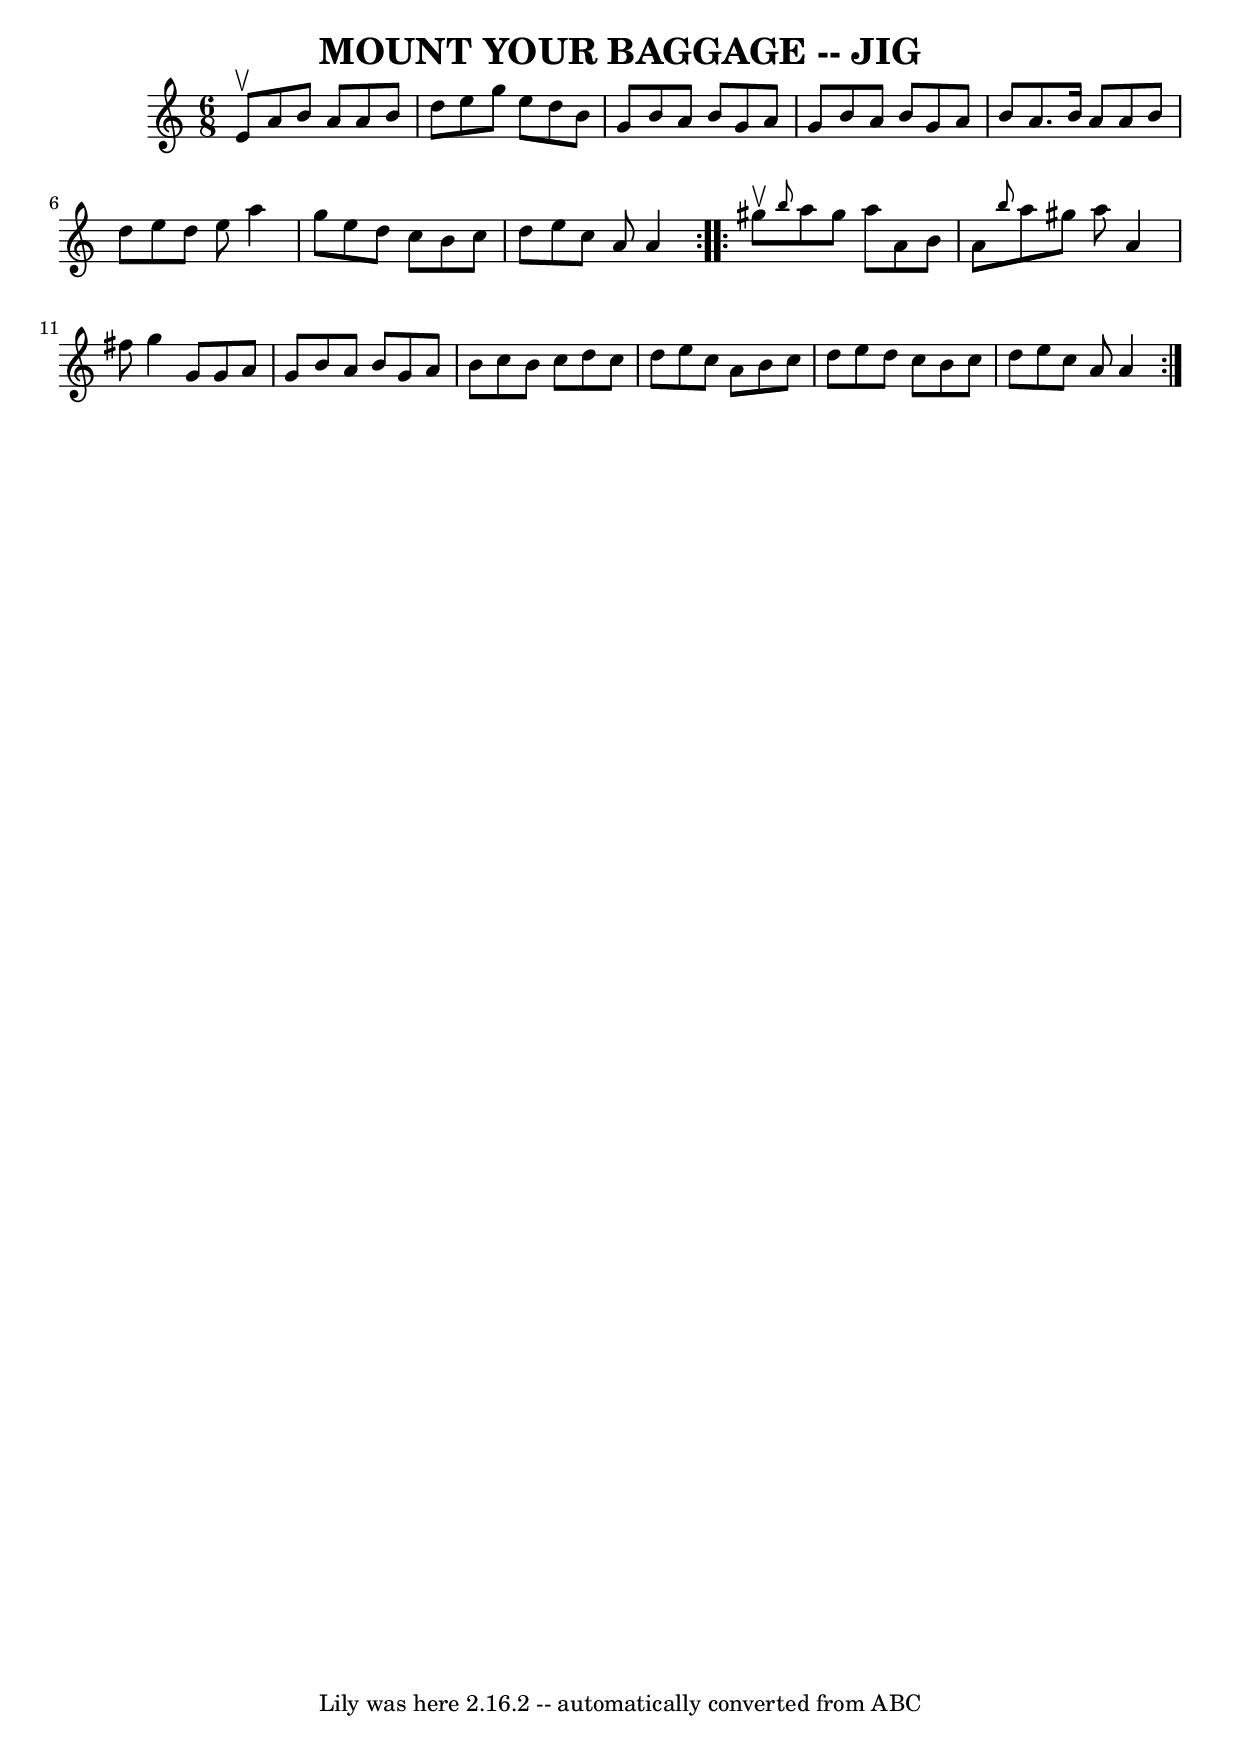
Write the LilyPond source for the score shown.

\version "2.7.40"
\include "Mammoth.ily"
\header {
	book = "Ryan's Mammoth Collection of Fiddle Tunes"
	crossRefNumber = "1"
	footnotes = ""
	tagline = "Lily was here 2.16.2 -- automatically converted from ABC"
	title = "MOUNT YOUR BAGGAGE -- JIG"
}
voicedefault =  {
\set Score.defaultBarType = "empty"

\repeat volta 2 {
\time 6/8 \key a \minor e'8^\upbow       |
 a'8 b'8 a'8 a'8 
 b'8 d''8    |
 e''8 g''8 e''8 d''8 b'8 g'8    
|
 b'8 a'8 b'8 g'8 a'8 g'8    |
 b'8 a'8    
b'8 g'8 a'8 b'8        |
 a'8. b'16 a'8 a'8 b'8    
d''8    |
 e''8 d''8 e''8 a''4 g''8    |
 e''8    
d''8 c''8 b'8 c''8 d''8    |
 e''8 c''8 a'8 a'4    
}     \repeat volta 2 { gis''8^\upbow       |
 \grace { b''8  }   
a''8 gis''8 a''8 a'8 b'8 a'8    |
 \grace { b''8  }   
a''8 gis''8 a''8 a'4 fis''8    |
 g''4 g'8 g'8 a'8 
 g'8    |
 b'8 a'8 b'8 g'8 a'8 b'8        |
   
c''8 b'8 c''8 d''8 c''8 d''8    |
 e''8 c''8 a'8   
 b'8 c''8 d''8    |
 e''8 d''8 c''8 b'8 c''8 d''8  
  |
 e''8 c''8 a'8 a'4    }   
}

\score{
    <<

	\context Staff="default"
	{
	    \voicedefault 
	}

    >>
	\layout {
	}
	\midi {}
}
